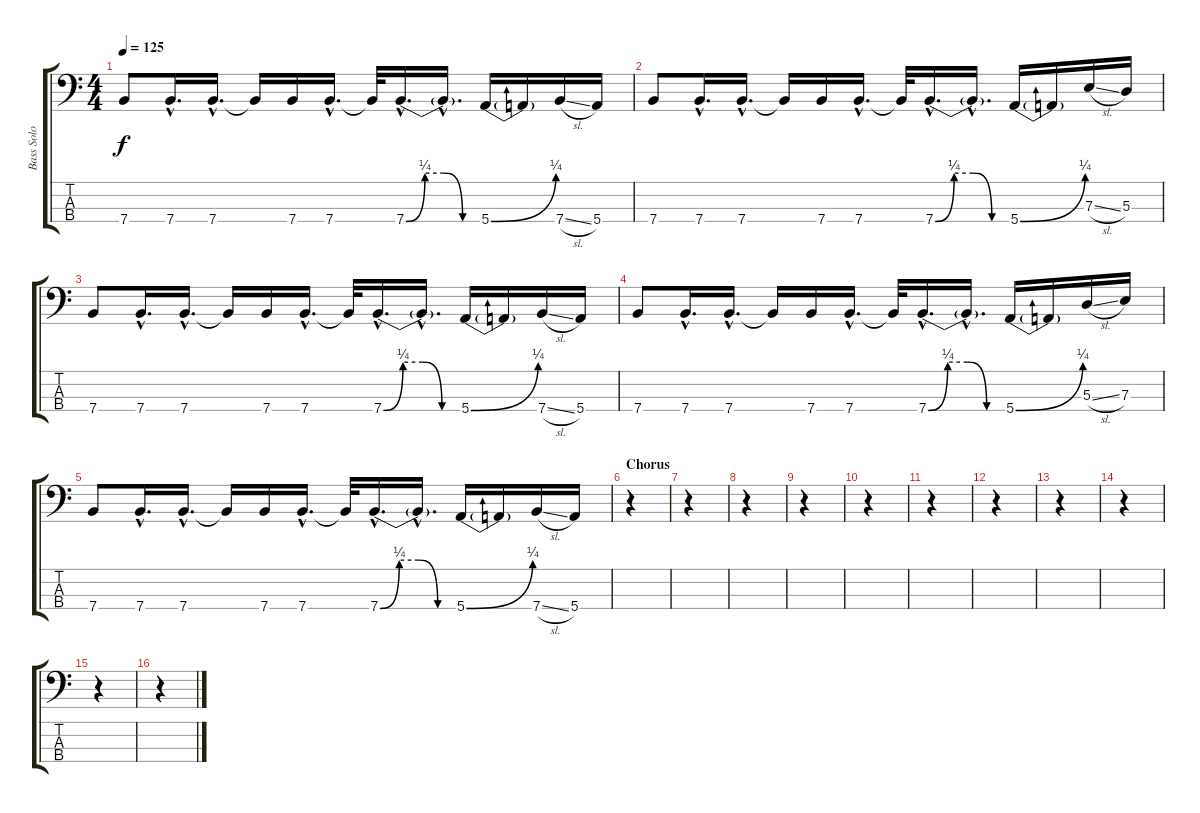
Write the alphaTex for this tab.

\track ("Bass Solo" "Bass Solo") {instrument electricbassfinger}
\staff {score tabs}
\tuning (G2 D2 A1 E1) {hide}
\ts (4 4)
\tempo 125
\clef f4
\ks c
7.4.8{dy f} 7.4{hac}.16{d} 7.4{hac}.16{d} 7.4{t}.16 7.4.16 7.4{hac}.16{d} 7.4{t}.32 7.4{be (custom 0 0 15 1 30 1 45 0 60 0) hac}.16{d} 7.4{hac t}.16{d} 5.4{be (bend 0 0 60 1)}.16 5.4{t}.16 7.4{sl}.16 5.4.16 |
7.4.8 7.4{hac}.16{d} 7.4{hac}.16{d} 7.4{t}.16 7.4.16 7.4{hac}.16{d} 7.4{t}.32 7.4{be (custom 0 0 15 1 30 1 45 0 60 0) hac}.16{d} 7.4{hac t}.16{d} 5.4{be (bend 0 0 60 1)}.16 5.4{t}.16 7.3{sl}.16 5.3.16 |
7.4.8 7.4{hac}.16{d} 7.4{hac}.16{d} 7.4{t}.16 7.4.16 7.4{hac}.16{d} 7.4{t}.32 7.4{be (custom 0 0 15 1 30 1 45 0 60 0) hac}.16{d} 7.4{hac t}.16{d} 5.4{be (bend 0 0 60 1)}.16 5.4{t}.16 7.4{sl}.16 5.4.16 |
7.4.8 7.4{hac}.16{d} 7.4{hac}.16{d} 7.4{t}.16 7.4.16 7.4{hac}.16{d} 7.4{t}.32 7.4{be (custom 0 0 15 1 30 1 45 0 60 0) hac}.16{d} 7.4{hac t}.16{d} 5.4{be (bend 0 0 60 1)}.16 5.4{t}.16 5.3{sl}.16 7.3.16 |
7.4.8 7.4{hac}.16{d} 7.4{hac}.16{d} 7.4{t}.16 7.4.16 7.4{hac}.16{d} 7.4{t}.32 7.4{be (custom 0 0 15 1 30 1 45 0 60 0) hac}.16{d} 7.4{hac t}.16{d} 5.4{be (bend 0 0 60 1)}.16 5.4{t}.16 7.4{sl}.16 5.4.16 |
\section ("" "Chorus")
r.4 |
r.4 |
r.4 |
r.4 |
r.4 |
r.4 |
r.4 |
r.4 |
r.4 |
r.4 |
r.4
